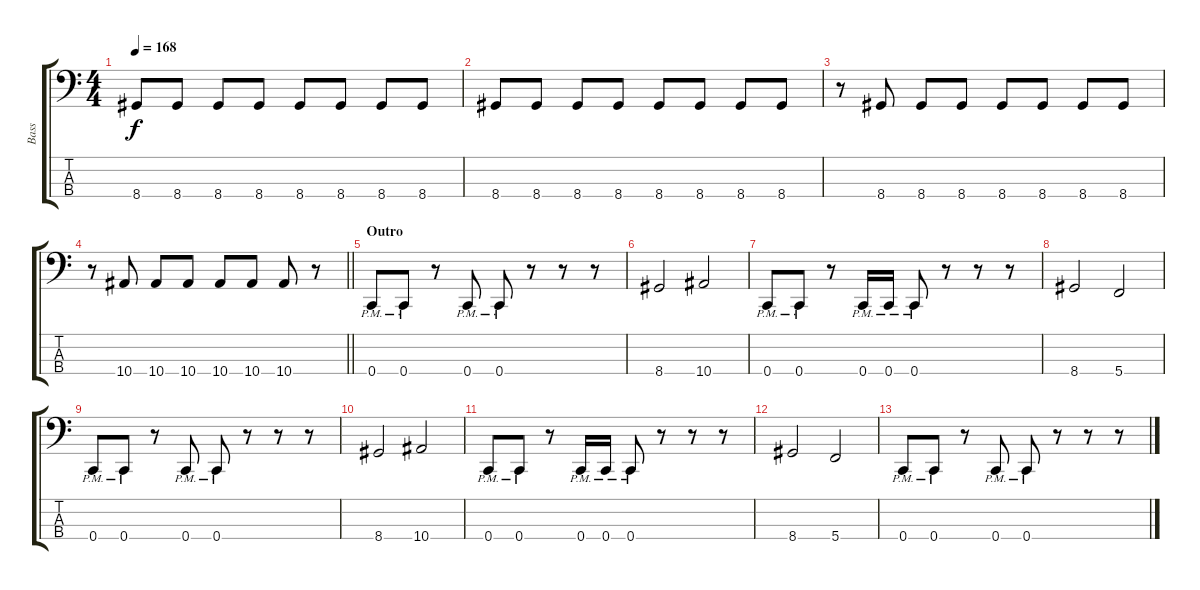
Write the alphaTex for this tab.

\track ("Bass" "Bass") {instrument electricbasspick}
\staff {score tabs}
\tuning (F2 C2 G1 C1) {hide}
\ts (4 4)
\tempo 168
\clef f4
\ks c
8.4.8{dy f} 8.4.8 8.4.8 8.4.8 8.4.8 8.4.8 8.4.8 8.4.8 |
8.4.8 8.4.8 8.4.8 8.4.8 8.4.8 8.4.8 8.4.8 8.4.8 |
r.8 8.4.8 8.4.8 8.4.8 8.4.8 8.4.8 8.4.8 8.4.8 |
\barLineRight lightlight
r.8 10.4.8 10.4.8 10.4.8 10.4.8 10.4.8 10.4.8 r.8 |
\section ("" "Outro")
0.4{pm}.8 0.4{pm}.8 r.8 0.4{pm}.8 0.4{pm}.8 r.8 r.8 r.8 |
8.4.2 10.4.2 |
0.4{pm}.8 0.4{pm}.8 r.8 0.4{pm}.16 0.4{pm}.16 0.4{pm}.8 r.8 r.8 r.8 |
8.4.2 5.4.2 |
0.4{pm}.8 0.4{pm}.8 r.8 0.4{pm}.8 0.4{pm}.8 r.8 r.8 r.8 |
8.4.2 10.4.2 |
0.4{pm}.8 0.4{pm}.8 r.8 0.4{pm}.16 0.4{pm}.16 0.4{pm}.8 r.8 r.8 r.8 |
8.4.2 5.4.2 |
0.4{pm}.8 0.4{pm}.8 r.8 0.4{pm}.8 0.4{pm}.8 r.8 r.8 r.8
